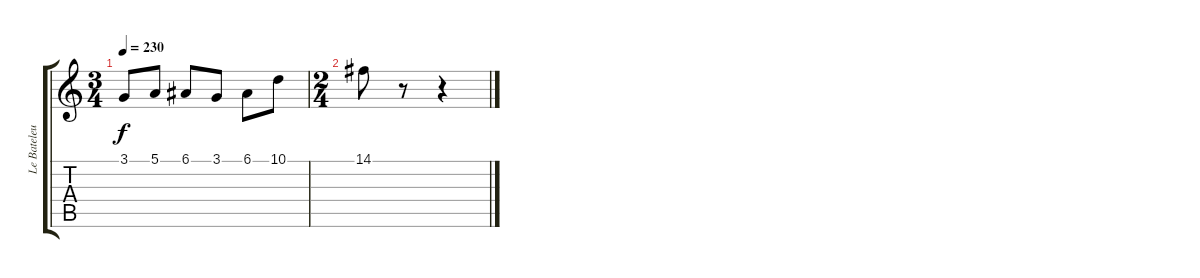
\track ("Le Bateleur" "Le Bateleu") {instrument violin}
\staff {score tabs}
\tuning (E4 B3 G3 D3 A2 D2) {hide}
\ts (3 4)
\tempo 230
\clef g2
\ks c
3.1.8{dy f} 5.1.8 6.1.8 3.1.8 6.1.8 10.1.8 |
\ts (2 4)
14.1.8 r.8 r.4
